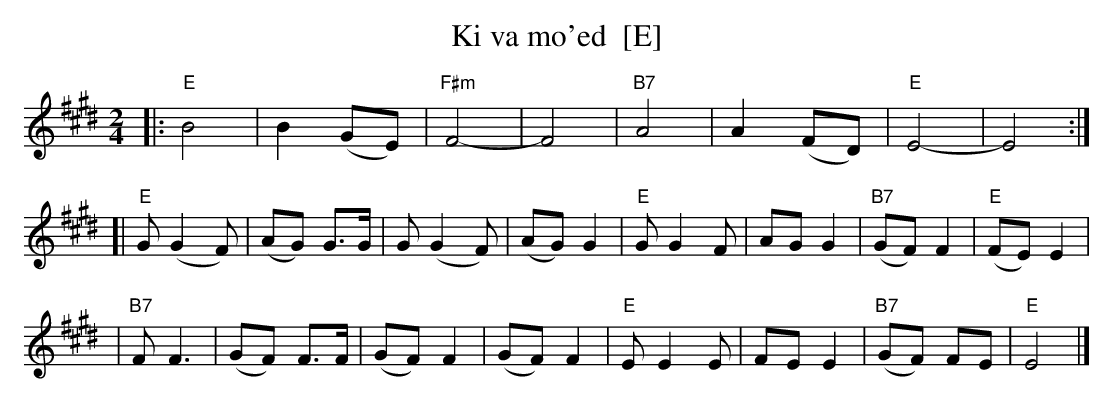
X:1
T: Ki va mo'ed  [E]
M: 2/4
L: 1/8
K: E
|: "E"B4 | B2 (GE) | "F#m"F4- | F4  \
| "B7"A4 | A2 (FD) | "E"E4- | E4 :|
[| "E"G (G2 F) | (AG) G>G | G (G2 F) | (AG) G2 \
|  "E"G G2 F | AG G2 | "B7"(GF) F2 | "E"(FE) E2 |
| "B7"F F3 | (GF) F>F | (GF) F2 | (GF) F2 \
| "E"E E2 E | FE E2 | "B7"(GF) FE | "E"E4 |]
